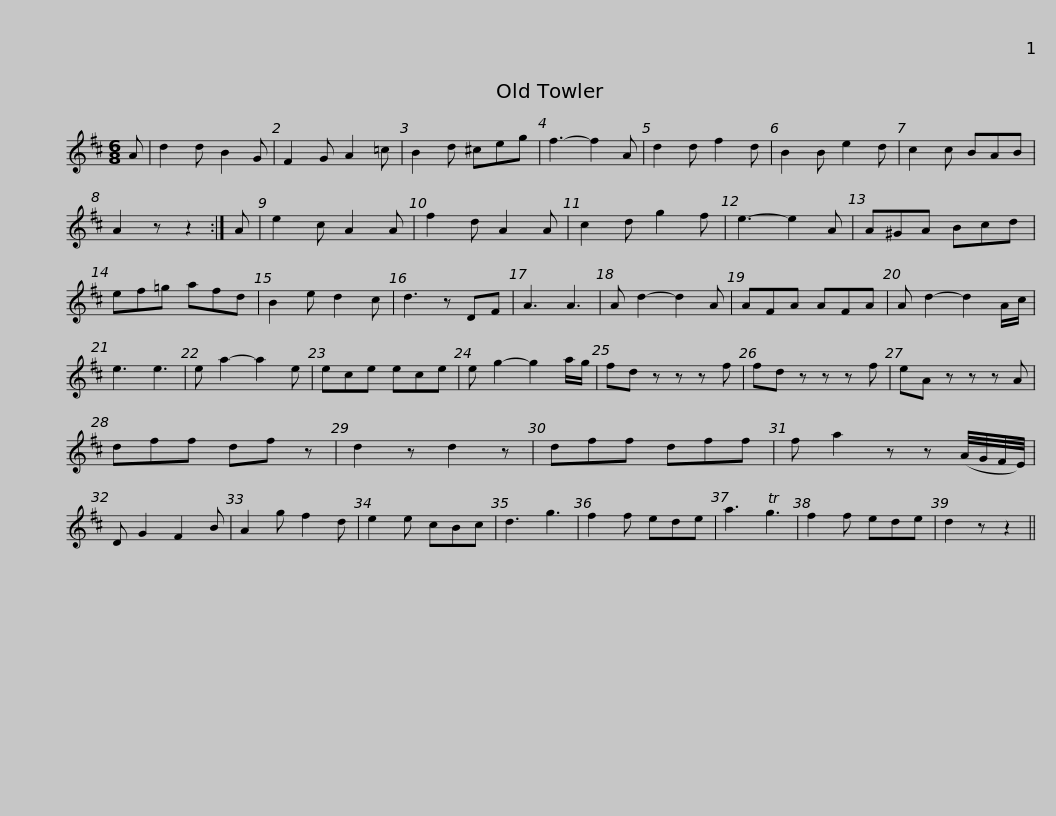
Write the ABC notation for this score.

X:1
L:1/8
M:6/8
I:linebreak $
K:D
V:1 treble
V:1
 A | d2 d B2 G | F2 G A2 =c | B2 d ^ceg | f3- f2 A | %5
 d2 d f2 d | B2 B e2 d | c2 c BAB | A2 z z2 :| A |$ %10
 e2 c A2 A | f2 d A2 A | c2 d g2 f | e3- e2 A | A^GA Bcd | %15
 ef=g afd | B2 e d2 c | d3 z DF | A3 A3 |$ A d2- d2 A | %20
 AFA AFA | A d2- d2 A/c/ | e3 e3 | e a2- a2 e | ece ece | %25
 e g2- g2 a/g/ | fd z z z f |$ fd z z z f | eA z z z A | dff df z | %30
 d2 z d2 z | dff dff | f a2 z z (A/4G/4F/4E/4) | D G2 F2 B | A2 g f2 d |$ %35
 e2 e cBc | d3 g3 | f2 f ede | a3 Tg3 | f2 f ede | %40
 d2 z z2 || %41
